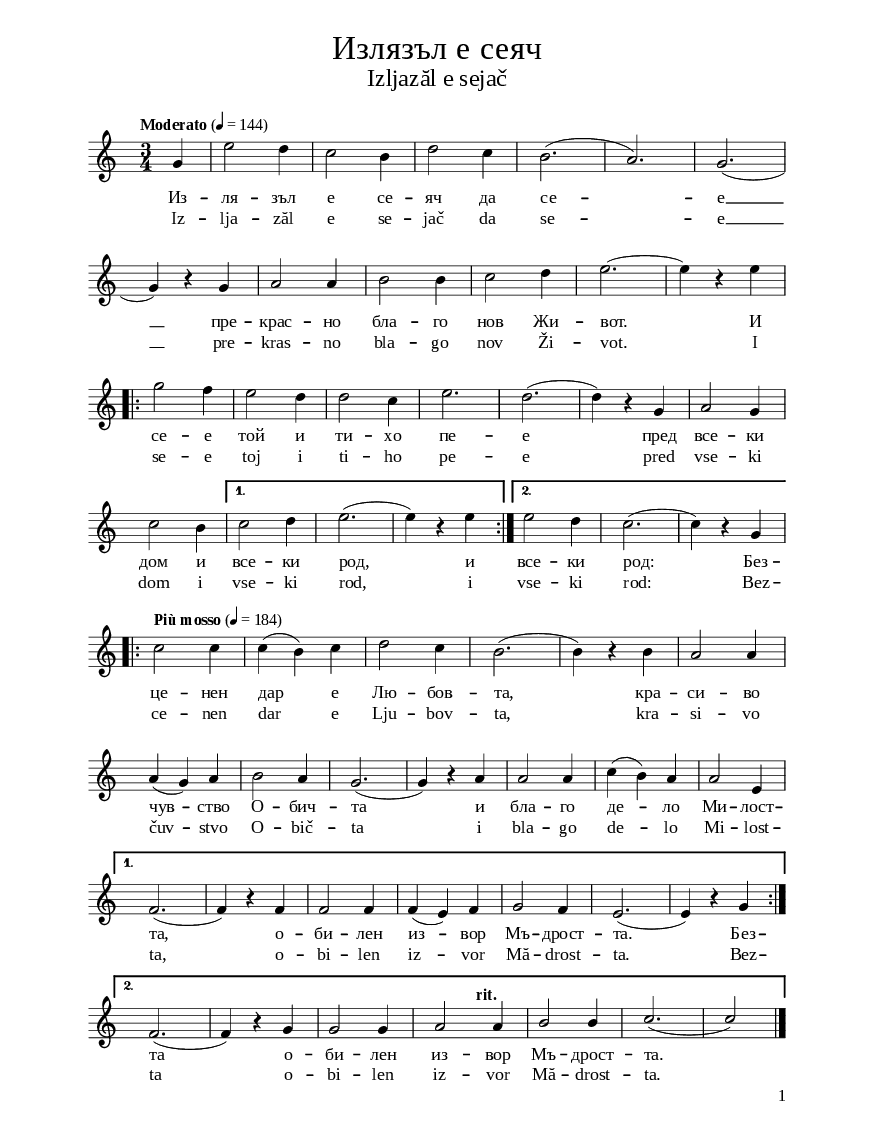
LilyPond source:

\version "2.24.1"

% include paper part and global functions
\include "include/globals.ily"

"rightBraces018" = \markup {
  \column {
    % repeat braces
    \translate #'(0 . -5.6 )
    \right-brace #18


    \translate #'(0 . -10 )
    \right-brace #45

    \translate #'(0 . -14.9 )
    \right-brace #18



  }
  \column {
    % repeat numbers
    \translate #'(0 . -6.2 )
    2

    \translate #'(0 . -12.2 )
    2

    \translate #'(0 . -18.9 )
    2


  }
}

\bookpart {
  \label #'ref018
  \tocItem \markup "Излязъл е сеяч – Izljazăl e sejač"
  \include "include/bookpart-paper.ily"
  \score {
    \include "include/score-layout.ily"

    \new Voice \absolute  {
      \clef treble
      \key c \major
      \time 3/4
      \tempoFunc "Moderato" 4 "144"

      \partial 4 g'4| e''2 d''4| c''2 b'4|d''2 c''4| b'2. (|a'2.) g'2. (| \break

      g'4 ) r4 g'4 | a'2 a'4 | b'2 b'4 | c''2 d''4 | e''2.~ e''4 r4 e'' | \break

      \repeat volta 2 {
        g''2 f''4 | e''2 d''4 | d''2 c''4 | e''2.| d''2. ( |d''4) r4 g'4| a'2 g'4| \break

        c''2 b'4 |
      }
      \alternative {
        {  c''2 d''4| e''2. (| e''4 ) r4  e''4| }
        { e''2 d''4 | c''2. (| c''4 )  r4 g'4  | \bar "||" \break }
      }

      \repeat volta 2 {
        \tempoFunc "Più mosso" 4 "184"
        \bar ".|:-|" c''2 c''4 | c''4 ( b'4 ) c''4 | d''2 c''4 | b'2. (| b'4 ) r4 b'4 | a'2 a'4 | \break
        a'4 ( g'4 ) a'4 | b'2 a'4 | g'2. ( | g'4 ) r4 a'4 | a'2 a'4 | c''4 ( b'4) a'4 | a'2 e'4 |  \break
      }
      \alternative {
        {  f'2. (|  f'4 )  r4 f'4 | f'2 f'4 | f'4 ( e'4 ) f'4 | g'2 f'4 |e'2. (| e'4 ) r4 g'4   \break }
        {
          f'2. (|  f'4 ) r4 g'4 | g'2 g'4 | a'2
          \override Score.RehearsalMark.outside-staff-priority = #599
          \mark\markup\normalsize\bold { "rit." } % places rit. below alternative bracket
          a'4 | \stemUp b'2 b'4 | c''2. ( | c''2 ) \bar "|." \pageBreak
        }
      }
    }

    \addlyrics {
      Из -- ля -- зъл е се -- яч да се -- е __
      пре -- крас -- но бла -- го нов Жи -- вот. И
      се -- е той и ти -- хо пе -- е пред все -- ки
      дом и все -- ки род, и все -- ки род: Без --
      це -- нен дар е Лю -- бов -- та, кра --  си -- во
      чув -- ство О -- бич -- та и бла -- го де -- ло Ми -- лост --
      та, о -- би -- лен из -- вор Мъ -- дрост -- та. Без --
      та о -- би -- лен из -- вор Мъ -- дрост -- та.
    }

     \addlyrics {
      Iz -- lja -- zăl e se -- jač da se -- e __
      pre -- kras -- no bla -- go nov Ži -- vot. I
      se -- e toj i ti -- ho pe -- e pred vse -- ki
      dom i vse -- ki rod, i vse -- ki rod: Bez --
      ce -- nen dar e Lju -- bov -- ta, kra --  si -- vo
      čuv -- stvo O -- bič -- ta i bla -- go de -- lo Mi -- lost --
      ta, o -- bi -- len iz -- vor Mă -- drost -- ta. Bez --
      ta o -- bi -- len iz -- vor Mă -- drost -- ta.
    }


    \header {
      title = \titleFunc "Излязъл е сеяч" "Izljazăl e sejač"
    }

    \midi{}

  } % score


  \markup \fontsize #bgCoupletFontSize {
    \hspace #1
    \override #`(baseline-skip . ,bgCoupletBaselineSkip) % affects space between column lines
    \column {

      \line { 2. И който чуе, в миг потръпва }
      \line {   "   " от тоя благ и мил напев; }
      \line {   "   " и просиява, и възкръсва, }
      \line {   "   " и благославя тоз посев. }
      \line { " " }
      \line { "   " \italic {Припев: } }
      \line {  "   " Безценен дар е Любовта, }
      \line { "   " красиво чувство – Обичта }
      \line { "   " и благо дело – Милостта, }
      \line {  "   " обилен извор – Мъдростта.}

      \line { " " }
      \line { "   " \italic {Припев ...} }

      \line { " " }
      \line { 3. Любов вселената облива, }
      \line {   "   " от обич грее всяка твар; }
      \line {   "   " живот в живота се прелива, }
      \line {   "   " тук няма вече млад и стар. }
      \line { " " }
      \line { "   " \italic {Припев ...} }
    }
    \"rightBraces018"

    \hspace #3
    \override #`(baseline-skip . ,bgCoupletBaselineSkip)
    \column {

    \column {

      \line { 2. I kojto čue, v mig potrăpva }
      \line {   "   " ot toja blag i mil napev; }
      \line {   "   " i prosijava, i văzkrăsva, }
      \line {   "   " i blagoslavja toz posev. }
      \line { " " }
      \line { "   " \italic {Pripev: } }
      \line {  "   " Bezcenen dar e Ljubovta, }
      \line { "   " krasivo čuvstvo – Običta }
      \line { "   " i blago delo – Milostta, }
      \line {  "   " obilen izvor – Mădrostta.}

      \line { " " }
      \line { "   " \italic {Pripev ...} }

      \line { " " }
      \line { 3. Ljubov vselenata obliva, }
      \line {   "   " ot obič gree vsjaka tvar; }
      \line {   "   " život v života se preliva, }
      \line {   "   " tuk njama veče mlad i star. }
      \line { " " }
      \line { "   " \italic {Pripev ...} }
    }
    }
    \"rightBraces018"

  }

  \markup \empty-one

  % include foreign translation(s) of the song
  \version "2.24.0"

\markup \fill-line { \fontsize #deTitleFontSize "Der Sämann ist hinausgegangen" }
\markup \null
\markup \null
\markup \fontsize #deCoupletFontSize {
    \hspace #10
    \override #`(baseline-skip . ,deCoupletBaselineSkip)
    \column {
     
      \line { 1. Der Sämann ist hinausgegangen, }
      \line {   "   " um das wunderbare Gute zu säen: das neue Leben! }  
      \line {   "   " Und er sät und singt leise }
      \line {   "   " vor jedem Haus und jeder Familie: } 
      \line { " " }
      \line { "   " \italic { Refrain :}  }
      \line { " " }
      \line {  "  " Eine unschätzbare Gabe ist die Liebe (ljubovta), }
      \line {   "   "ein schönes Gefühl die Liebe (obitschta), }  
      \line {   "   " und ein gutes Werk die Barmherzigkeit, }
      \line {   "   " eine ergiebige Quelle die Weisheit. } 
      \line { " " }
      \line { 2. Und wer sie hört, }
      \line {   "   "erschauert vor dieser guten, liebevollen Melodie;  }  
      \line {   "   " und erstrahlt und aufersteht }
      \line {   "   " und segnet diese Saat. } 
      \line { " " }
      \line { "   " \italic { Refrain } ... }
      \line { " " }
      \line { 3. Die Liebe strömt in das Universum aus, }
      \line {   "   " aus Liebe strahlt jedes Wesen, }  
      \line {   "   " das Leben quillt in das Leben über; }
      \line {   "   " hier gibt es weder Jung noch Alt mehr. } 
      \line { " " }
      \line { "   " \italic { Refrain } ... }
      \line { " " }
      \line { 4. O, diese Strahlen kommen von Gott, }
      \line {   "   " sie erfüllen unsere Herzen }  
      \line {   "   " und flüstern uns süß zu, wie Er ruft: }
      \line {   "   " Kommt, meine Kinder!} 
      \line { " " }
      \line { "   " \italic { Refrain } ... }
    }
}


} % bookpart
